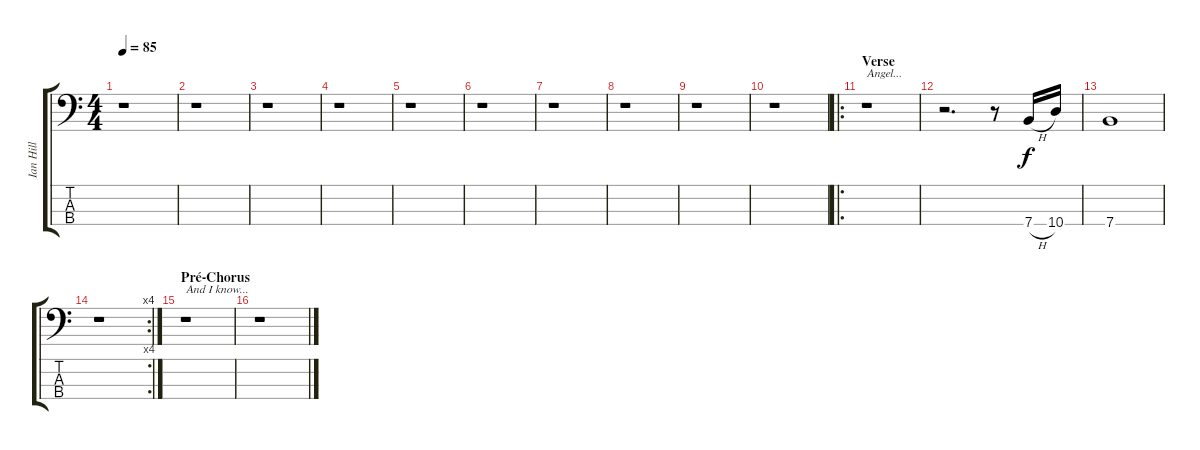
\track ("Ian Hill" "Ian Hill") {instrument electricbassfinger}
\staff {score tabs}
\tuning (G2 D2 A1 E1) {hide}
\ts (4 4)
\tempo 85
\clef f4
\ks c
r.1{dy f instrument electricbassfinger} |
r.1 |
r.1 |
r.1 |
r.1 |
r.1 |
r.1 |
r.1 |
r.1 |
r.1 |
\ro
\section ("" "Verse")
r.1{txt "Angel..."} |
r.2{d} r.8 7.4{h}.16 10.4.16 |
7.4.1 |
\rc 4
r.1 |
\section ("" "Pré-Chorus")
r.1{txt "And I know..."} |
r.1
